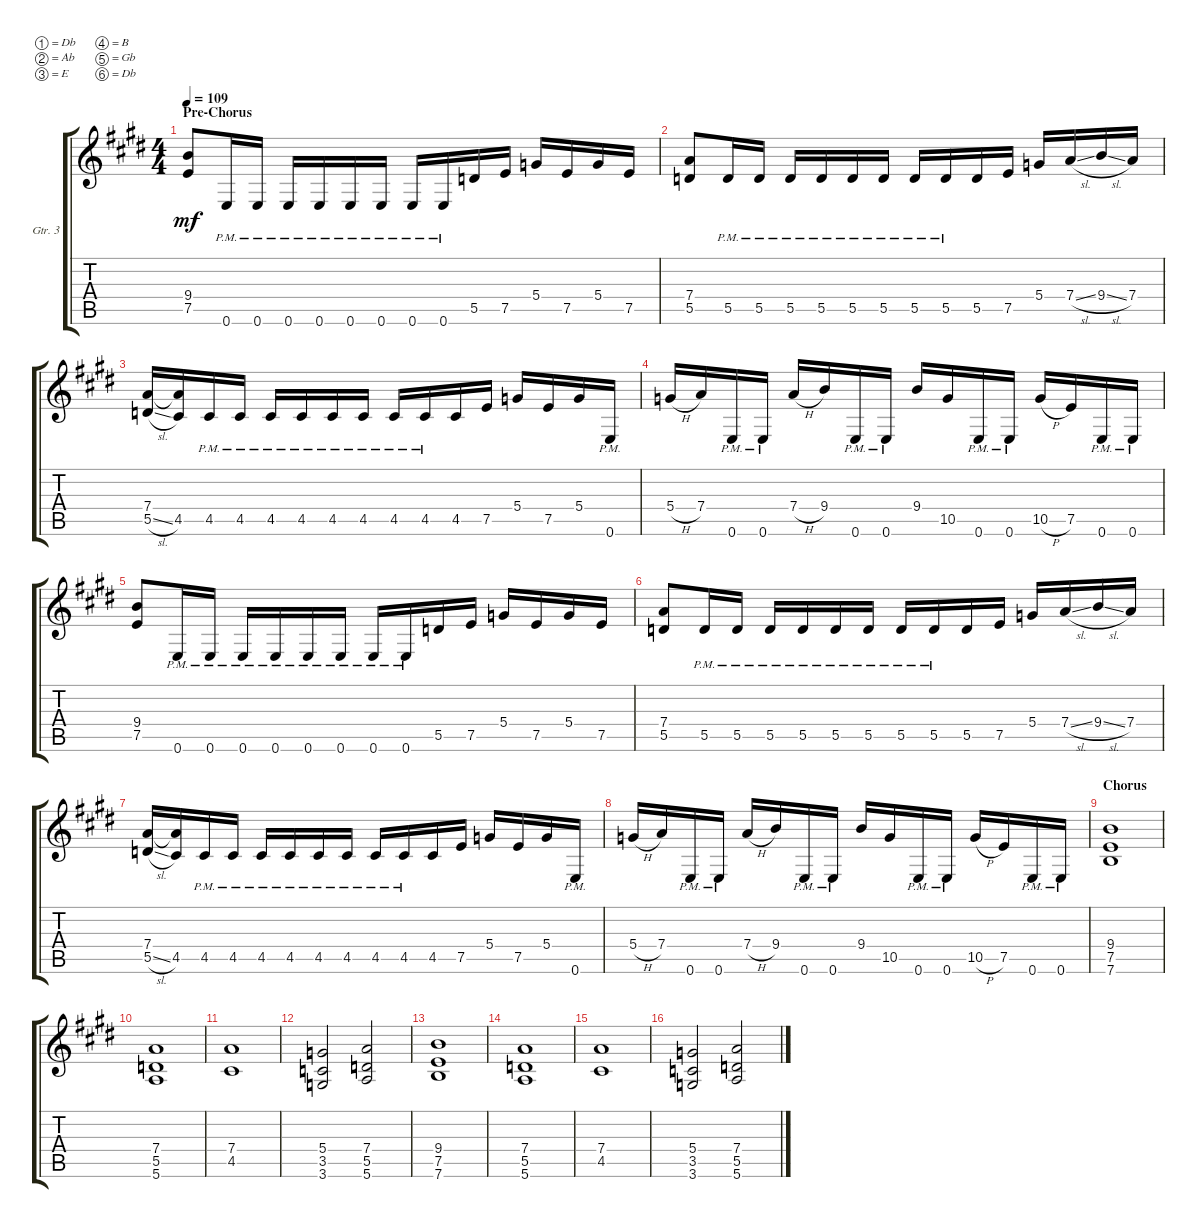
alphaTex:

\defaultSystemsLayout 4
\bracketExtendMode groupsimilarinstruments
\firstSystemTrackNameOrientation horizontal
\otherSystemsTrackNameOrientation horizontal
\track ("Guitar 3" "Gtr. 3") {instrument distortionguitar}
\staff {score tabs}
\tuning (Db4 Ab3 E3 B2 Gb2 Db2)
\displaytranspose 15
\ts (4 4)
\section ("" "Pre-Chorus")
\tempo 109
\clef g2
\ks c#minor
(7.5 9.4).8{dy mf} 0.6{pm}.16 0.6{pm}.16 0.6{pm}.16 0.6{pm}.16 0.6{pm}.16 0.6{pm}.16 0.6{pm}.16 0.6{pm}.16 5.5.16 7.5.16 5.4.16 7.5.16 5.4.16 7.5.16 |
(7.4 5.5).8 5.5{pm}.16 5.5{pm}.16 5.5{pm}.16 5.5{pm}.16 5.5{pm}.16 5.5{pm}.16 5.5{pm}.16 5.5{pm}.16 5.5.16 7.5.16 5.4.16 7.4{sl}.16 9.4{sl}.16 7.4.16 |
(7.4 5.5{sl}).16 (4.5 7.4{t}).16 4.5{pm}.16 4.5{pm}.16 4.5{pm}.16 4.5{pm}.16 4.5{pm}.16 4.5{pm}.16 4.5{pm}.16 4.5{pm}.16 4.5.16 7.5.16 5.4.16 7.5.16 5.4.16 0.6{pm}.16 |
5.4{h}.16 7.4.16 0.6{pm}.16 0.6{pm}.16 7.4{h}.16 9.4.16 0.6{pm}.16 0.6{pm}.16 9.4.16 10.5.16 0.6{pm}.16 0.6{pm}.16 10.5{h}.16 7.5.16 0.6{pm}.16 0.6{pm}.16 |
(7.5 9.4).8 0.6{pm}.16 0.6{pm}.16 0.6{pm}.16 0.6{pm}.16 0.6{pm}.16 0.6{pm}.16 0.6{pm}.16 0.6{pm}.16 5.5.16 7.5.16 5.4.16 7.5.16 5.4.16 7.5.16 |
(7.4 5.5).8 5.5{pm}.16 5.5{pm}.16 5.5{pm}.16 5.5{pm}.16 5.5{pm}.16 5.5{pm}.16 5.5{pm}.16 5.5{pm}.16 5.5.16 7.5.16 5.4.16 7.4{sl}.16 9.4{sl}.16 7.4.16 |
(7.4 5.5{sl}).16 (4.5 7.4{t}).16 4.5{pm}.16 4.5{pm}.16 4.5{pm}.16 4.5{pm}.16 4.5{pm}.16 4.5{pm}.16 4.5{pm}.16 4.5{pm}.16 4.5.16 7.5.16 5.4.16 7.5.16 5.4.16 0.6{pm}.16 |
5.4{h}.16 7.4.16 0.6{pm}.16 0.6{pm}.16 7.4{h}.16 9.4.16 0.6{pm}.16 0.6{pm}.16 9.4.16 10.5.16 0.6{pm}.16 0.6{pm}.16 10.5{h}.16 7.5.16 0.6{pm}.16 0.6{pm}.16 |
\section ("" "Chorus")
(7.6 7.5 9.4).1 |
(7.4 5.5 5.6).1 |
(4.5 7.4).1 |
(5.4 3.5 3.6).2 (7.4 5.5 5.6).2 |
(7.6 7.5 9.4).1 |
(7.4 5.5 5.6).1 |
(4.5 7.4).1 |
(5.4 3.5 3.6).2 (7.4 5.5 5.6).2
